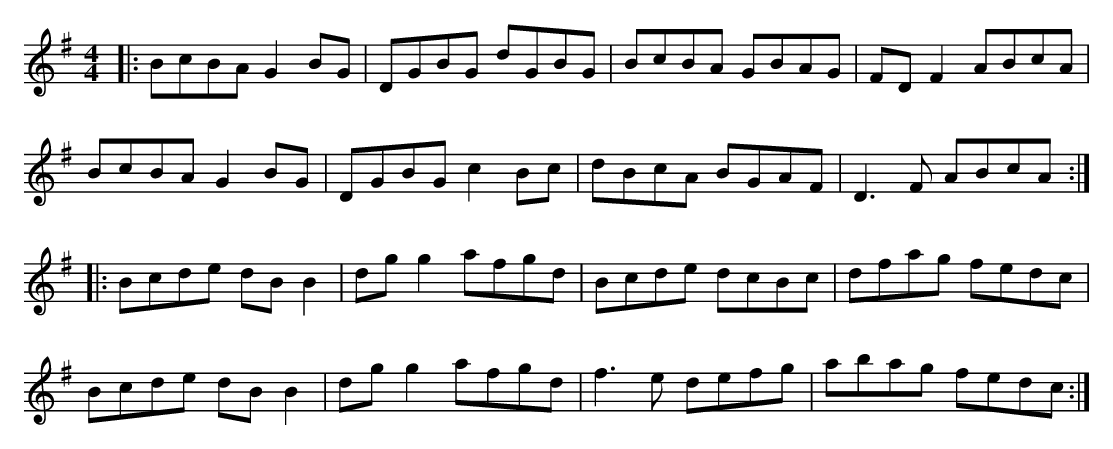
X:1
M:4/4
K:G
|:BcBA G2 BG|DGBG dGBG|BcBA GBAG|FD F2 ABcA|
BcBA G2 BG|DGBG c2Bc|dBcA BGAF|D3F ABcA :|
|:Bcde dB B2|dg g2 afgd |Bcde dcBc|dfag fedc|
Bcde dB B2|dg g2 afgd|f3e defg|abag fedc:|
